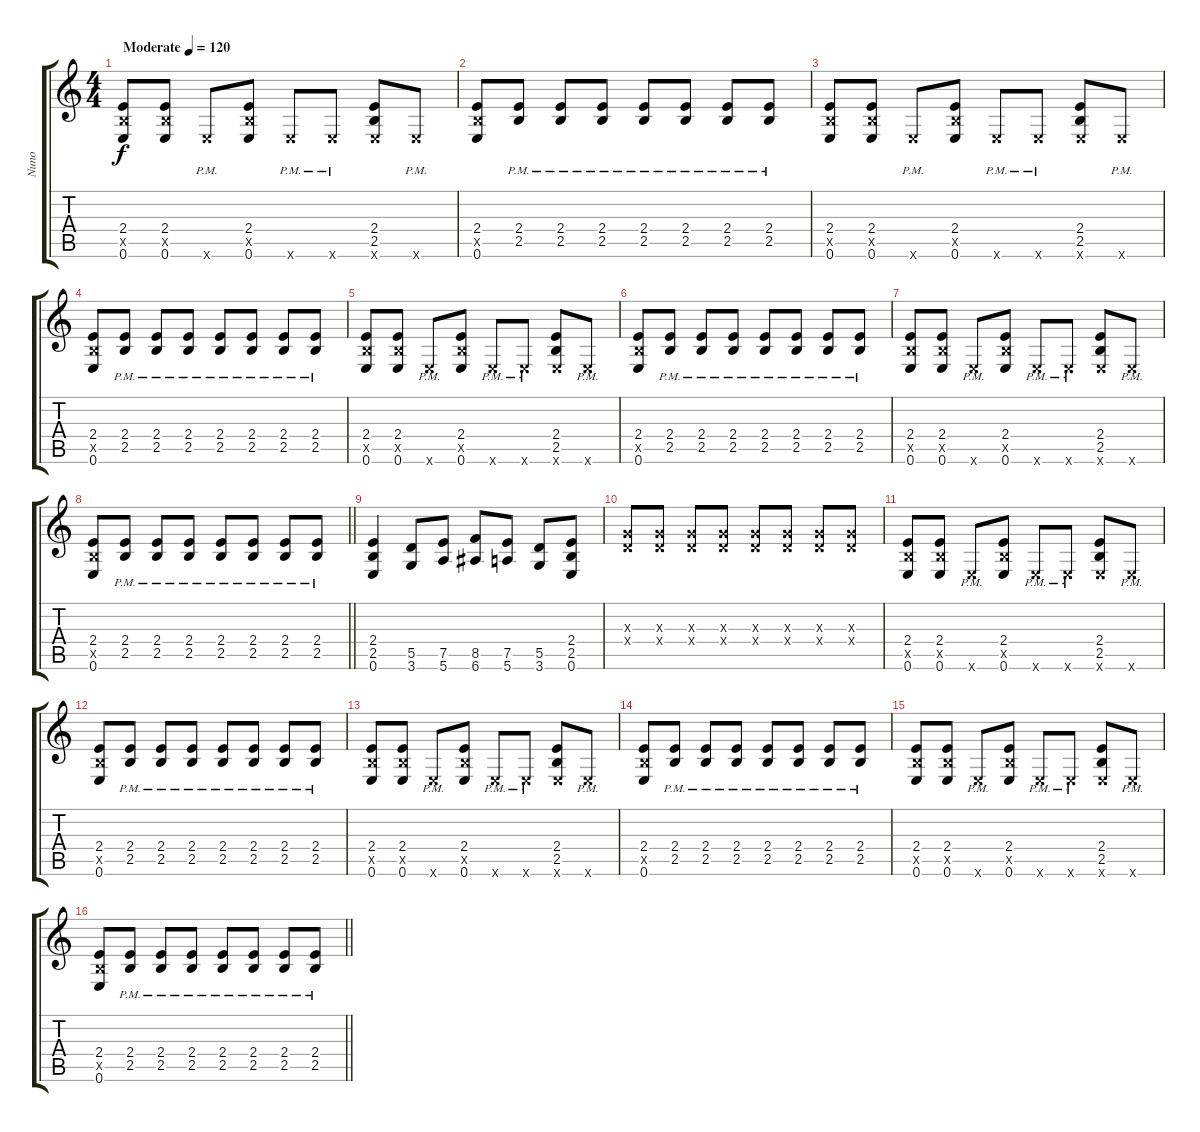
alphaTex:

\track ("Nuno" "Nuno") {instrument distortionguitar}
\staff {score tabs}
\tuning (E4 B3 G3 D3 A2 E2) {hide}
\ts (4 4)
\tempo (120 "Moderate")
\clef g2
\ks c
(2.4 2.5{x} 0.6).8{dy f instrument distortionguitar} (2.4 2.5{x} 0.6).8 0.6{pm x}.8 (2.4 2.5{x} 0.6).8 0.6{pm x}.8 0.6{pm x}.8 (2.4 2.5 0.6{x}).8 0.6{pm x}.8 |
(2.4 2.5{x} 0.6).8 (2.4 2.5{pm}).8 (2.4 2.5{pm}).8 (2.4 2.5{pm}).8 (2.4 2.5{pm}).8 (2.4 2.5{pm}).8 (2.4 2.5{pm}).8 (2.4 2.5{pm}).8 |
(2.4 2.5{x} 0.6).8 (2.4 2.5{x} 0.6).8 0.6{pm x}.8 (2.4 2.5{x} 0.6).8 0.6{pm x}.8 0.6{pm x}.8 (2.4 2.5 0.6{x}).8 0.6{pm x}.8 |
(2.4 2.5{x} 0.6).8 (2.4 2.5{pm}).8 (2.4 2.5{pm}).8 (2.4 2.5{pm}).8 (2.4 2.5{pm}).8 (2.4 2.5{pm}).8 (2.4 2.5{pm}).8 (2.4 2.5{pm}).8 |
(2.4 2.5{x} 0.6).8 (2.4 2.5{x} 0.6).8 0.6{pm x}.8 (2.4 2.5{x} 0.6).8 0.6{pm x}.8 0.6{pm x}.8 (2.4 2.5 0.6{x}).8 0.6{pm x}.8 |
(2.4 2.5{x} 0.6).8 (2.4 2.5{pm}).8 (2.4 2.5{pm}).8 (2.4 2.5{pm}).8 (2.4 2.5{pm}).8 (2.4 2.5{pm}).8 (2.4 2.5{pm}).8 (2.4 2.5{pm}).8 |
(2.4 2.5{x} 0.6).8 (2.4 2.5{x} 0.6).8 0.6{pm x}.8 (2.4 2.5{x} 0.6).8 0.6{pm x}.8 0.6{pm x}.8 (2.4 2.5 0.6{x}).8 0.6{pm x}.8 |
\barLineRight lightlight
(2.4 2.5{x} 0.6).8 (2.4 2.5{pm}).8 (2.4 2.5{pm}).8 (2.4 2.5{pm}).8 (2.4 2.5{pm}).8 (2.4 2.5{pm}).8 (2.4 2.5{pm}).8 (2.4 2.5{pm}).8 |
(2.4 2.5 0.6).4 (5.5 3.6).8 (7.5 5.6).8 (8.5 6.6).8 (7.5 5.6).8 (5.5 3.6).8 (2.4 2.5 0.6).8 |
(0.3{x} 0.4{x}).8 (0.3{x} 0.4{x}).8 (0.3{x} 0.4{x}).8 (0.3{x} 0.4{x}).8 (0.3{x} 0.4{x}).8 (0.3{x} 0.4{x}).8 (0.3{x} 0.4{x}).8 (0.3{x} 0.4{x}).8 |
(2.4 2.5{x} 0.6).8 (2.4 2.5{x} 0.6).8 0.6{pm x}.8 (2.4 2.5{x} 0.6).8 0.6{pm x}.8 0.6{pm x}.8 (2.4 2.5 0.6{x}).8 0.6{pm x}.8 |
(2.4 2.5{x} 0.6).8 (2.4 2.5{pm}).8 (2.4 2.5{pm}).8 (2.4 2.5{pm}).8 (2.4 2.5{pm}).8 (2.4 2.5{pm}).8 (2.4 2.5{pm}).8 (2.4 2.5{pm}).8 |
(2.4 2.5{x} 0.6).8 (2.4 2.5{x} 0.6).8 0.6{pm x}.8 (2.4 2.5{x} 0.6).8 0.6{pm x}.8 0.6{pm x}.8 (2.4 2.5 0.6{x}).8 0.6{pm x}.8 |
(2.4 2.5{x} 0.6).8 (2.4 2.5{pm}).8 (2.4 2.5{pm}).8 (2.4 2.5{pm}).8 (2.4 2.5{pm}).8 (2.4 2.5{pm}).8 (2.4 2.5{pm}).8 (2.4 2.5{pm}).8 |
(2.4 2.5{x} 0.6).8 (2.4 2.5{x} 0.6).8 0.6{pm x}.8 (2.4 2.5{x} 0.6).8 0.6{pm x}.8 0.6{pm x}.8 (2.4 2.5 0.6{x}).8 0.6{pm x}.8 |
\barLineRight lightlight
(2.4 2.5{x} 0.6).8 (2.4 2.5{pm}).8 (2.4 2.5{pm}).8 (2.4 2.5{pm}).8 (2.4 2.5{pm}).8 (2.4 2.5{pm}).8 (2.4 2.5{pm}).8 (2.4 2.5{pm}).8
